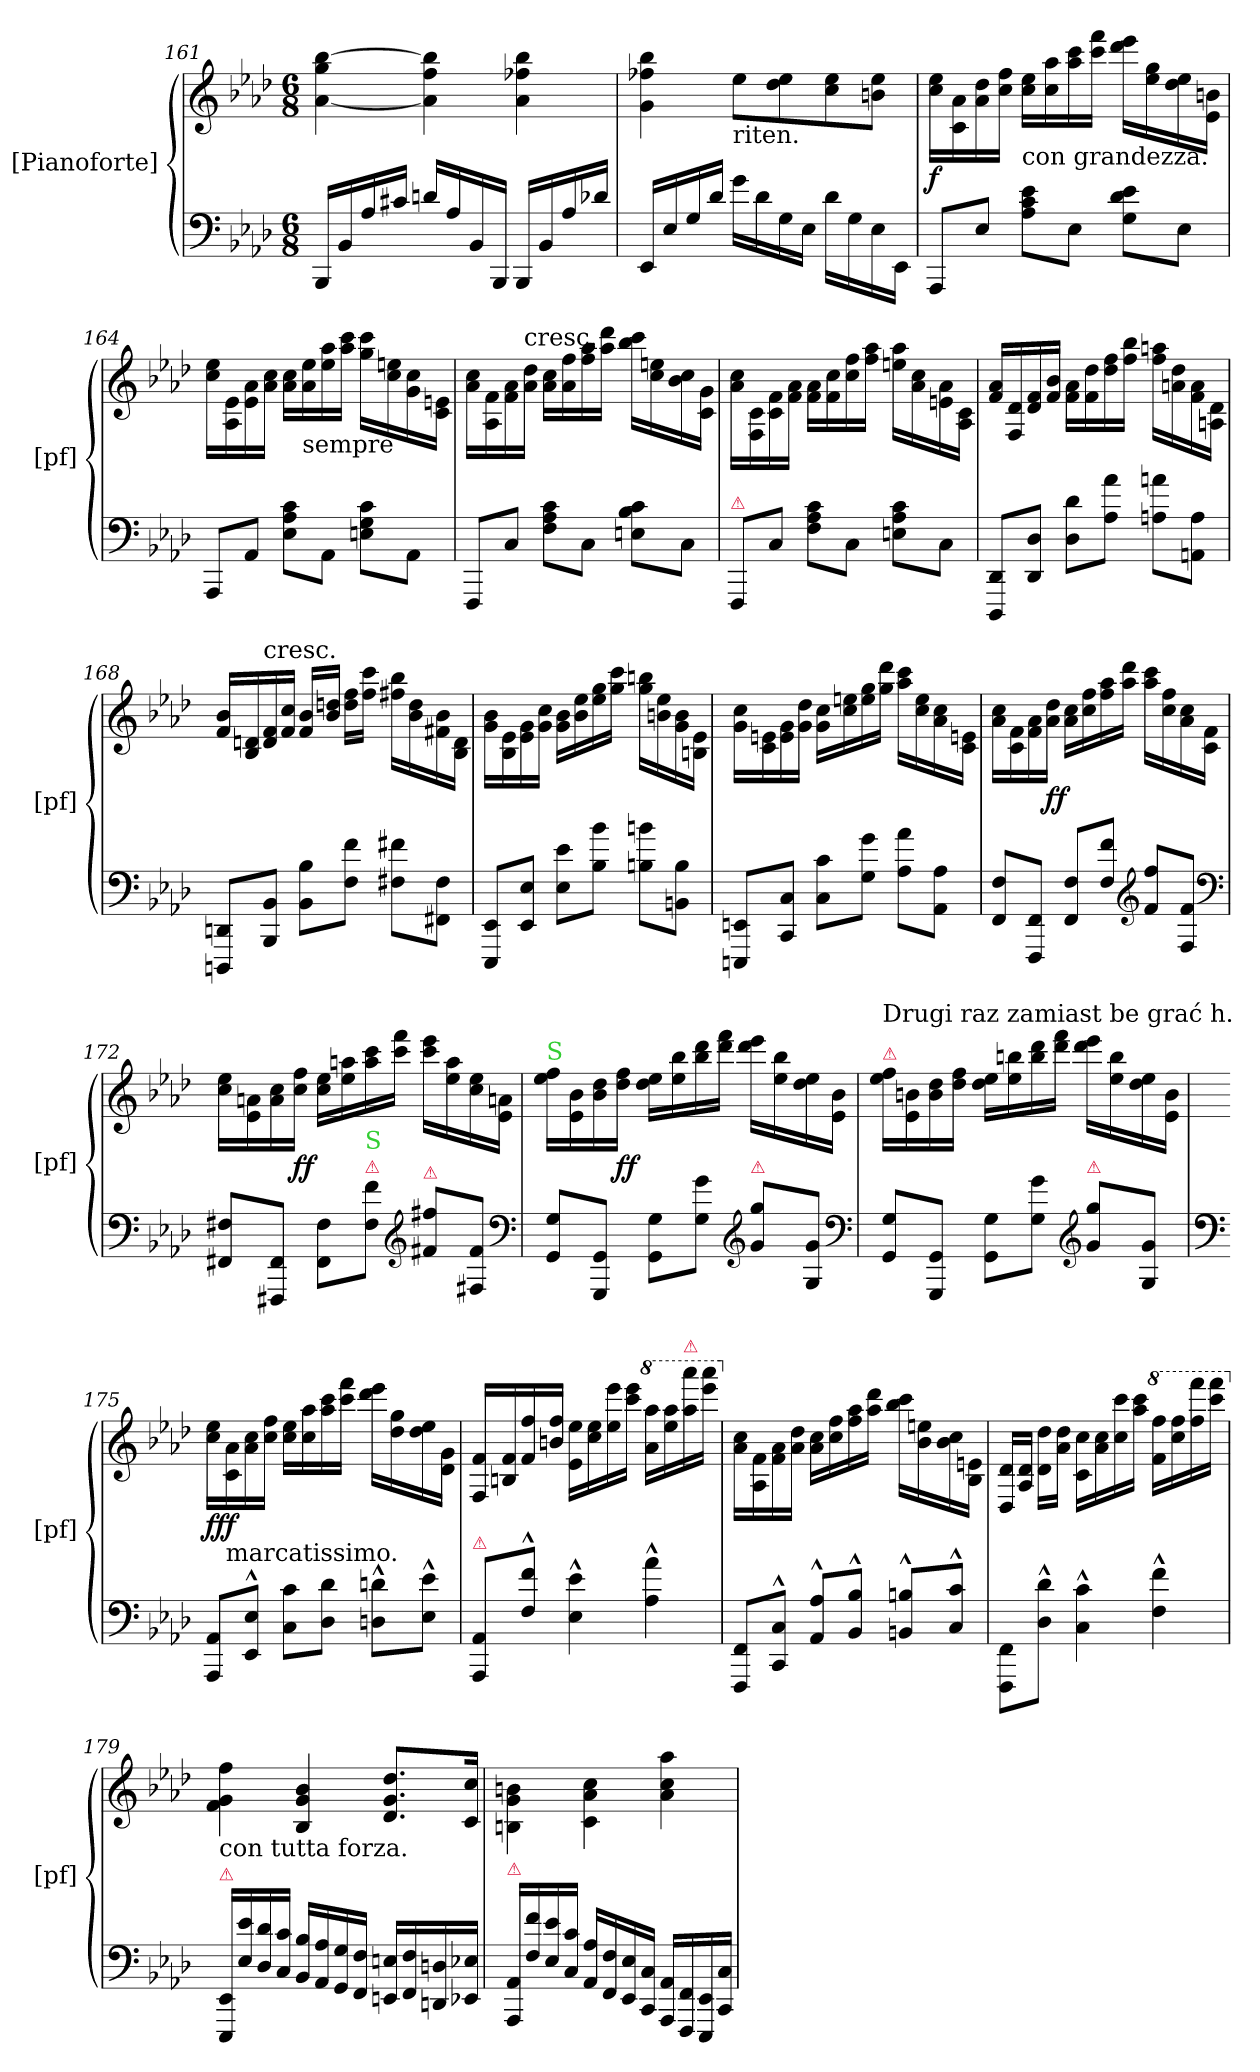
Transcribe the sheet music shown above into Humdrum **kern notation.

**kern	**kern	**dynam
*part2	*part1	*part1
*staff2	*staff1	*staff1
*	*I"[Pianoforte]	*
*	*I'[pf]	*
*clefF4	*clefG2	*
*k[b-e-a-d-]	*k[b-e-a-d-]	*
*M6/8	*M6/8	*
=161	=161	=161
16BBB-/LL	[4a-\ 4gg\ [4bb-\	.
16BB-/	.	.
16A-/	.	.
16c#X/JJ	.	.
16dn/LL	4a-]\ 4ff\ 4bb-]\	.
16A-/	.	.
16BB-/	.	.
16BBB-/JJ	.	.
16BBB-/LL	4a-\ 4ff-X\ 4bb-\	.
16BB-/	.	.
16A-/	.	.
16d-X/JJ	.	.
=162	=162	=162
16EE-/LL	4g\ 4ff-X\ 4bb-\	.
16E-/	.	.
16G/	.	.
16d-/JJ	.	.
!	!LO:TX:b:t=riten.	!
16g\LL	8ee-\L	.
16d-\	.	.
16G\	8dd-\ 8ee-\	.
16E-\JJ	.	.
16d-\LL	8cc\ 8ee-\	.
16G\	.	.
16E-\	8bn\ 8ee-\J	.
16EE-\JJ	.	.
=163	=163	=163
8AAA-/L	16cc\ 16ee-\LL	f
.	16c\ 16a-\	.
8E-/J	16a-\ 16dd-\	.
.	16cc\ 16ff\JJ	.
!	!LO:TX:b:t=con grandezza.	!
8A-\ 8c\ 8e-\L	16cc\ 16ee-\LL	.
.	16cc\ 16aa-\	.
8E-\J	16aa-\ 16ccc\	.
.	16ccc\ 16fff\JJ	.
8G\ 8d-\ 8e-\L	16ddd-\ 16eee-\LL	.
.	16ee-\ 16gg\	.
8E-\J	16dd-\ 16ee-\	.
.	16e-\ 16bn\JJ	.
=164	=164	=164
8AAA-/L	16cc\ 16ee-\LL	.
.	16A-\ 16e-\	.
8AA-/J	16e-\ 16a-\	.
.	16a-\ 16cc\JJ	.
8E-\ 8A-\ 8c\L	16a-\ 16cc\LL	.
!	!LO:TX:b:t=sempre	!
.	16a-\ 16ee-\	.
8AA-\J	16ee-\ 16aa-\	.
.	16aa-\ 16ccc\JJ	.
8En\ 8G\ 8c\L	16gg\ 16ccc\LL	.
.	16cc\ 16een\	.
8AA-\J	16g\ 16cc\	.
.	16c\ 16en\JJ	.
=165	=165	=165
8FFF/L	16a-\ 16cc\LL	.
.	16A-\ 16f\	.
8C/J	16f\ 16a-\	.
!	!LO:TX:t=cresc.	!
.	16a-\ 16dd-\JJ	.
8F\ 8A-\ 8c\L	16a-\ 16cc\LL	.
.	16a-\ 16ff\	.
8C\J	16ff\ 16aa-\	.
.	16aa-\ 16ddd-\JJ	.
8En\ 8B-\ 8c\L	16bb-\ 16ccc\LL	.
.	16cc\ 16een\	.
8C\J	16b-\ 16cc\	.
.	16c\ 16g\JJ	.
=166	=166	=166
!LO:TX:a:color=crimson:t=⚠	!	!
8FFF/L	16a-\ 16cc\LL	.
.	16F\ 16c\	.
8C\J	16c\ 16f\	.
.	16f\ 16a-\JJ	.
8F\ 8A-\ 8c\L	16f\ 16a-\LL	.
.	16f\ 16cc\	.
8C\J	16cc\ 16ff\	.
.	16ff\ 16aa-\JJ	.
8En\ 8A-\ 8c\L	16een\ 16aa-\LL	.
.	16a-\ 16cc\	.
8C\J	16en\ 16a-\	.
.	16A-\ 16c\JJ	.
=167	=167	=167
8DDD-/ 8DD-/L	16f/ 16a-/LL	.
.	16F/ 16d-/	.
8DD-/ 8D-/J	16d-/ 16f/	.
.	16f/ 16b-/JJ	.
8D-\ 8d-\L	16f\ 16a-\LL	.
.	16f\ 16dd-\	.
8A-\ 8a-\J	16dd-\ 16ff\	.
.	16ff\ 16bb-\JJ	.
8An\ 8an\L	16ff\ 16aan\LL	.
.	16an\ 16dd-\	.
8AAn\ 8A\J	16f\ 16a\	.
.	16An\ 16d-\JJ	.
=168	=168	=168
8DDDn/ 8DDn/L	16f/ 16b-/LL	.
.	16B-/ 16dn/	.
!	!LO:TX:t=cresc.	!
8BBB-/ 8BB-/J	16d/ 16f/	.
.	16f/ 16cc/JJ	.
8BB-\ 8B-\L	16f/ 16b-/LL	.
.	16b-/ 16ddn/JJ	.
8F\ 8f\J	16dd\ 16ff\LL	.
.	16ff\ 16ccc\JJ	.
8F#X\ 8f#X\L	16ff#X\ 16bb-\LL	.
.	16b-\ 16dd\	.
8FF#X\ 8F#\J	16f#X\ 16b-\	.
.	16B-\ 16d\JJ	.
=169	=169	=169
8EEE-/ 8EE-/L	16g\ 16b-\LL	.
.	16B-\ 16e-\	.
8EE-/ 8E-/J	16e-\ 16g\	.
.	16g\ 16cc\JJ	.
8E-\ 8e-\L	16g\ 16b-\LL	.
.	16b-\ 16ee-\	.
8B-\ 8b-\J	16ee-\ 16gg\	.
.	16gg\ 16ccc\JJ	.
8Bn\ 8bn\L	16gg\ 16bbn\LL	.
.	16bn\ 16ee-\	.
8BBn\ 8B\J	16g\ 16b\	.
.	16Bn\ 16e-\JJ	.
=170	=170	=170
8EEEn/ 8EEn/L	16g\ 16cc\LL	.
.	16c\ 16en\	.
8CC/ 8C/J	16e\ 16g\	.
.	16g\ 16dd-\JJ	.
8C\ 8c\L	16g\ 16cc\LL	.
.	16cc\ 16een\	.
8G\ 8g\J	16ee\ 16gg\	.
.	16gg\ 16ddd-\JJ	.
8A-\ 8a-\L	16aa-\ 16ccc\LL	.
.	16cc\ 16ee\	.
8AA-\ 8A-\J	16a-\ 16cc\	.
.	16c\ 16en\JJ	.
=171	=171	=171
8FF/ 8F/L	16a-\ 16cc\LL	.
.	16c\ 16f\	.
8FFF/ 8FF/J	16f\ 16a-\	.
.	16a-\ 16dd-\JJ	ff
8FF/ 8F/L	16a-\ 16cc\LL	.
.	16cc\ 16ff\	.
8F/ 8f/J	16ff\ 16aa-\	.
.	16aa-\ 16ddd-\JJ	.
*clefG2	*	*
8f/ 8ff/L	16aa-\ 16ccc\LL	.
.	16cc\ 16ff\	.
8F/ 8f/J	16a-\ 16cc\	.
.	16c\ 16f\JJ	.
*clefF4	*	*
=172	=172	=172
8FF#X/ 8F#X/L	16cc\ 16ee-\LL	.
.	16e-\ 16an\	.
8FFF#X/ 8FF#/J	16a\ 16cc\	.
.	16cc\ 16ff\JJ	ff
8FF#\ 8F#\L	16cc\ 16ee-\LL	.
.	16ee-\ 16aan\	.
!LO:TX:a:color=crimson:t=⚠	!	!
!LO:TX:a:color=limegreen:t=S	!	!
8F#\ 8f\J	16aa\ 16ccc\	.
.	16ccc\ 16fff\JJ	.
*clefG2	*	*
!LO:TX:a:color=crimson:t=⚠	!	!
8f#X\ 8ff#X\L	16ccc\ 16eee-\LL	.
.	16ee-\ 16aa\	.
8F#X/ 8f#/J	16cc\ 16ee-\	.
.	16e-\ 16an\JJ	.
*clefF4	*	*
=173	=173	=173
!	!LO:TX:a:color=limegreen:t=S	!
8GG/ 8G/L	16ee-\ 16ff\LL	.
.	16e-\ 16b-\	.
8GGG/ 8GG/J	16b-\ 16dd-\	.
.	16dd-\ 16ff\JJ	ff
8GG\ 8G\L	16dd-\ 16ee-\LL	.
.	16ee-\ 16bb-\	.
8G\ 8g\J	16bb-\ 16ddd-\	.
.	16ddd-\ 16fff\JJ	.
*clefG2	*	*
!LO:TX:a:color=crimson:t=⚠	!	!
8g\ 8gg\L	16ddd-\ 16eee-\LL	.
.	16ee-\ 16bb-\	.
8G/ 8g/J	16dd-\ 16ee-\	.
.	16e-\ 16b-\JJ	.
*clefF4	*	*
=174	=174	=174
!	!LO:TX:a:color=crimson:t=⚠	!
!	!LO:TX:a:t=Drugi raz zamiast be grać h.	!
8GG/ 8G/L	16ee-\ 16ff\LL	.
.	16e-\ 16bn\	.
8GGG/ 8GG/J	16b\ 16dd-\	.
.	16dd-\ 16ff\JJ	.
8GG\ 8G\L	16dd-\ 16ee-\LL	.
.	16ee-\ 16bbn\	.
8G\ 8g\J	16bb\ 16ddd-\	.
.	16ddd-\ 16fff\JJ	.
*clefG2	*	*
!LO:TX:a:color=crimson:t=⚠	!	!
8g\ 8gg\L	16ddd-\ 16eee-\LL	.
.	16ee-\ 16bb\	.
8G/ 8g/J	16dd-\ 16ee-\	.
.	16e-\ 16b\JJ	.
=175	=175	=175
*clefF4	*	*
8AAA-/ 8AA-/L	16cc\ 16ee-\LL	fff
!	!LO:TX:b:t=marcatissimo.	!
.	16c\ 16a-\	.
8EE-^^</ 8E-^^</J	16a-\ 16cc\	.
.	16cc\ 16ff\JJ	.
8C\ 8c\L	16cc\ 16ee-\LL	.
.	16cc\ 16aa-\	.
8D-\ 8d-\J	16aa-\ 16ccc\	.
.	16ccc\ 16fff\JJ	.
8Dn^^\ 8dn^^\L	16ddd-\ 16eee-\LL	.
.	16dd-\ 16gg\	.
8E-^^\ 8e-^^\J	16dd-\ 16ee-\	.
.	16d-\ 16g\JJ	.
=176	=176	=176
!LO:TX:a:color=crimson:t=⚠	!	!
8AAA-/ 8AA-/L	16F/ 16f/LL	.
.	16Bn/ 16f/	.
8F^^\ 8f^^\J	16f/ 16ff/	.
.	16bn/ 16ff/JJ	.
4E-^^\ 4e-^^\	16e-\ 16ee-\LL	.
.	16cc\ 16ee-\	.
.	16ee-\ 16eee-\	.
.	16ccc\ 16eee-\JJ	.
*	*8va	*
4A-^^\ 4a-^^\	16aa-\ 16aaa-\LL	.
.	16eee-\ 16aaa-\	.
!	!LO:TX:a:color=crimson:t=⚠	!
.	16aaa-\ 16aaaa-\	.
.	16eeee-\ 16aaaa-\JJ	.
=177	=177	=177
*	*X8va	*
8FFF/ 8FF/L	16a-\ 16cc\LL	.
.	16A-\ 16f\	.
8CC^^</ 8C^^</J	16f\ 16a-\	.
.	16a-\ 16dd-\JJ	.
8AA-^^</ 8A-^^</L	16a-\ 16cc\LL	.
.	16cc\ 16ff\	.
8BB-^^</ 8B-^^</J	16ff\ 16aa-\	.
.	16aa-\ 16ddd-\JJ	.
8BBn^^</ 8Bn^^</L	16bb-\ 16ccc\LL	.
.	16b-\ 16een\	.
8C^^/ 8c^^/J	16b-\ 16cc\	.
.	16B-\ 16en\JJ	.
=178	=178	=178
8FFF\ 8FF\L	16D-/ 16d-/LL	.
.	16A-/ 16d-/JJ	.
8D-^^>\ 8d-^^>\J	16d-\ 16dd-\LL	.
.	16a-\ 16dd-\JJ	.
4C^^>\ 4c^^>\	16c\ 16cc\LL	.
.	16a-\ 16cc\	.
.	16cc\ 16ccc\	.
.	16aa-\ 16ccc\JJ	.
*	*8va	*
4F^^>\ 4f^^>\	16ff\ 16fff\LL	.
.	16ccc\ 16fff\	.
.	16fff\ 16ffff\	.
.	16cccc\ 16ffff\JJ	.
=179	=179	=179
*	*X8va	*
!	!LO:TX:b:t=con tutta forza.	!
!LO:TX:a:color=crimson:t=⚠	!	!
16EEE-/ 16EE-/LL	4f\ 4g\ 4ff\	.
16E-\ 16e-\	.	.
16D-\ 16d-\	.	.
16C/ 16c/JJ	.	.
16BB-/ 16B-/LL	4B-/ 4g/ 4b-/	.
16AA-/ 16A-/	.	.
16GG/ 16G/	.	.
16FF/ 16F/JJ	.	.
16EEn/ 16En/LL	8.d-/ 8.g/ 8.dd-/L	.
16FF/ 16F/	.	.
16DDn/ 16Dn/	.	.
16EE-X/ 16E-X/JJ	16c/ 16cc/Jk	.
=180	=180	=180
!LO:TX:a:color=crimson:t=⚠	!	!
16AAA-/ 16AA-/LL	4Bn\ 4g\ 4bn\	.
16F\ 16f\	.	.
16E-\ 16e-\	.	.
16C/ 16c/JJ	.	.
16AA-/ 16A-/LL	4c\ 4a-\ 4cc\	.
16FF/ 16F/	.	.
16EE-/ 16E-/	.	.
16CC/ 16C/JJ	.	.
16AAA-/ 16AA-/LL	4a-\ 4cc\ 4aa-\	.
16FFF/ 16FF/	.	.
16EEE-/ 16EE-/	.	.
16CC/ 16C/JJ	.	.
=	=	=
*-	*-	*-
